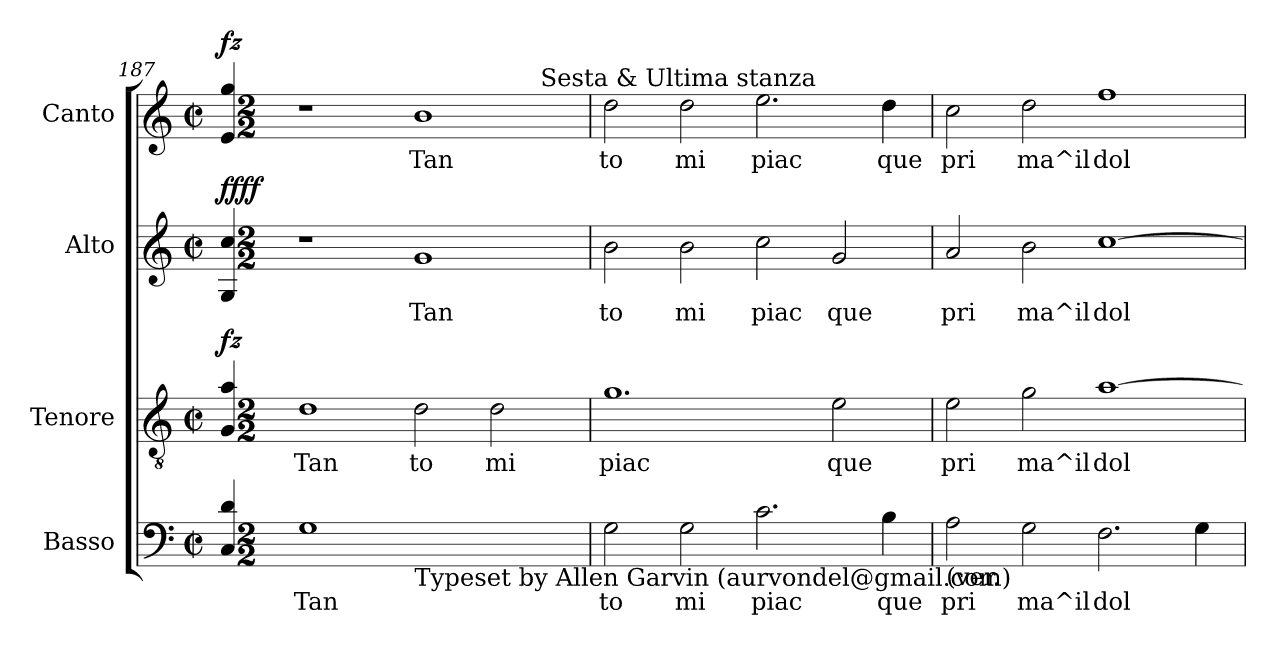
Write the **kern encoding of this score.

**kern	**text	**kern	**text	**dynam	**kern	**text	**dynam	**kern	**text	**dynam
*part4	*part4	*part3	*part3	*part3	*part2	*part2	*part2	*part1	*part1	*part1
*staff4	*staff4	*staff3	*staff3	*staff3	*staff2	*staff2	*staff2	*staff1	*staff1	*staff1
*I"Basso	*	*I"Tenore	*	*	*I"Alto	*	*	*I"Canto	*	*
*I'Basso	*	*I'Tenore	*	*	*I'Alto	*	*	*I'Canto	*	*
!!LO:PB:g=z
*clefF4	*	*clefGv2	*	*	*clefG2	*	*	*clefG2	*	*
*k[]	*	*k[]	*	*	*k[]	*	*	*k[]	*	*
*C:	*	*C:	*	*	*C:	*	*	*C:	*	*
*M2/2	*	*M2/2	*	*	*M2/2	*	*	*M2/2	*	*
*met(c|)	*	*met(c|)	*	*	*met(c|)	*	*	*met(c|)	*	*
=187	=187	=187	=187	=187	=187	=187	=187	=187	=187	=187
!	!LO:LY:b:cj	!	!LO:LY:b:cj	!LO:DY:b	!	!LO:LY:b:cj	!LO:DY:b	!	!LO:LY:a:cj	!LO:DY:b
*	*	*	*	*	*	*	*	*^	*	*
4d/ 4C/	--	4a/ 4G/	.	fz	4G/ 4cc/	.	ffff	4gg/ 4e/	0ryy	.	fz
*M2/2	*	*M2/2	*	*	*M2/2	*	*	*M2/2	*	*	*
*met(c|)	*	*met(c|)	*	*	*met(c|)	*	*	*met(c|)	*	*	*
!	!LO:LY:b:cj	!	!LO:LY:b:cj	!	!	!	!	!	!	!	!
1G	-Tan	1d	Tan	.	1r	.	.	1r	.	.	.
!LO:TX:b:t=Typeset by Allen Garvin (aurvondel@gmail.com)	!	!	!	!	!	!	!	!	!	!	!
!	!	!	!LO:LY:b:cj	!	!	!LO:LY:b:cj	!	!	!	!LO:LY:a:cj	!
1ryy	.	2d\	to	.	1g	Tan	.	1b	.	Tan	.
!	!	!	!LO:LY:b:cj	!	!	!	!	!	!	!	!
.	.	2d\	mi	.	.	.	.	.	.	.	.
!	!	!	!	!	!	!	!	!	!LO:TX:a:t=Sesta & Ultima stanza	!	!
.	.	.	.	.	.	.	.	.	4ryy	.	.
=188	=188	=188	=188	=188	=188	=188	=188	=188	=188	=188	=188
!	!LO:LY:b:cj	!	!LO:LY:b:cj	!	!	!LO:LY:b:cj	!	!	!	!LO:LY:a:cj	!
*	*	*	*	*	*	*	*	*v	*v	*	*
2G\	to	1.g	piac	.	2b\	to	.	2dd\	to	.
!	!LO:LY:b:cj	!	!	!	!	!LO:LY:b:cj	!	!	!LO:LY:a:cj	!
2G\	mi	.	.	.	2b\	mi	.	2dd\	mi	.
!	!LO:LY:b:cj	!	!	!	!	!LO:LY:b:cj	!	!	!LO:LY:a:cj	!
2.c\	piac	.	.	.	2cc\	piac	.	2.ee\	piac	.
!	!	!	!LO:LY:b:cj	!	!	!LO:LY:b:cj	!	!	!	!
.	.	2e\	que	.	2g/	que	.	.	.	.
!	!LO:LY:b:cj	!	!	!	!	!	!	!	!LO:LY:a:cj	!
4B\	que	.	.	.	.	.	.	4dd\	que	.
=189	=189	=189	=189	=189	=189	=189	=189	=189	=189	=189
!LO:TX:b:t=(ver.	!	!	!	!	!	!	!	!	!	!
!	!LO:LY:b:cj	!	!LO:LY:b:cj	!	!	!LO:LY:b:cj	!	!	!LO:LY:a:cj	!
2A\	pri	2e\	pri	.	2a/	pri	.	2cc\	pri	.
!	!LO:LY:b:cj	!	!LO:LY:b:cj	!	!	!LO:LY:b:cj	!	!	!LO:LY:a:cj	!
2G\	ma^il	2g\	ma^il	.	2b\	ma^il	.	2dd\	ma^il	.
!	!LO:LY:b:cj	!	!LO:LY:b:cj	!	!	!LO:LY:b:cj	!	!	!LO:LY:a:cj	!
2.F\	dol	[>1a	dol	.	[>1cc	dol	.	1ff	dol	.
!	!LO:LY:b:cj	!	!	!	!	!	!	!	!	!
4G\	.	.	.	.	.	.	.	.	.	.
=	=	=	=	=	=	=	=	=	=	=
*-	*-	*-	*-	*-	*-	*-	*-	*-	*-	*-
